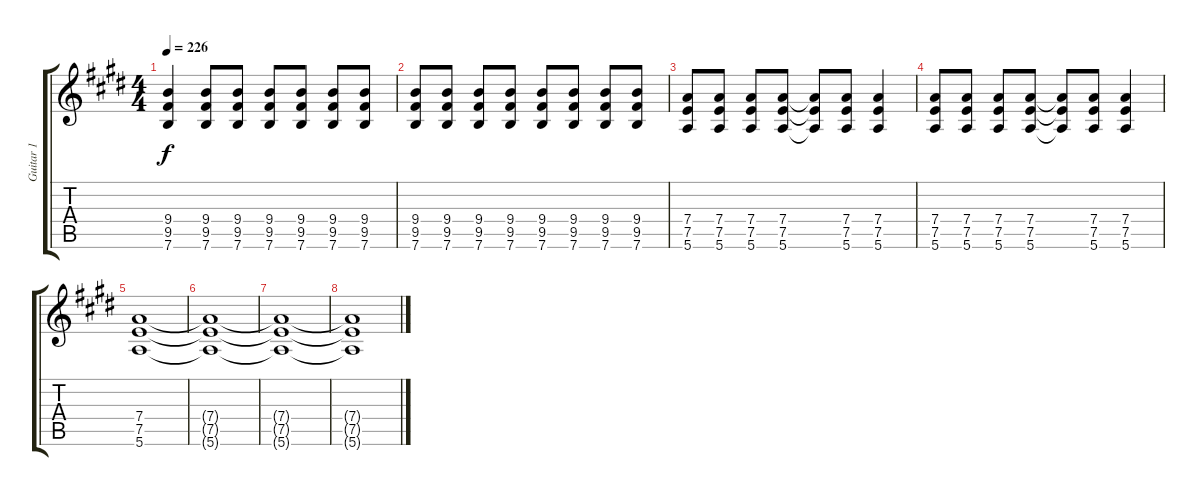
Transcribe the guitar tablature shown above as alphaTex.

\track ("Guitar 1" "Guitar 1") {instrument distortionguitar}
\staff {score tabs}
\tuning (E4 B3 G3 D3 A2 E2) {hide}
\ts (4 4)
\tempo 226
\clef g2
\ks e
(9.4 9.5 7.6).4{dy f} (9.4 9.5 7.6).8 (9.4 9.5 7.6).8 (9.4 9.5 7.6).8 (9.4 9.5 7.6).8 (9.4 9.5 7.6).8 (9.4 9.5 7.6).8 |
(9.4 9.5 7.6).8 (9.4 9.5 7.6).8 (9.4 9.5 7.6).8 (9.4 9.5 7.6).8 (9.4 9.5 7.6).8 (9.4 9.5 7.6).8 (9.4 9.5 7.6).8 (9.4 9.5 7.6).8 |
(7.4 7.5 5.6).8 (7.4 7.5 5.6).8 (7.4 7.5 5.6).8 (7.4 7.5 5.6).8 (7.4{t} 7.5{t} 5.6{t}).8 (7.4 7.5 5.6).8 (7.4 7.5 5.6).4 |
(7.4 7.5 5.6).8 (7.4 7.5 5.6).8 (7.4 7.5 5.6).8 (7.4 7.5 5.6).8 (7.4{t} 7.5{t} 5.6{t}).8 (7.4 7.5 5.6).8 (7.4 7.5 5.6).4 |
(7.4 7.5 5.6).1 |
(7.4{t} 7.5{t} 5.6{t}).1 |
(7.4{t} 7.5{t} 5.6{t}).1 |
(7.4{t} 7.5{t} 5.6{t}).1
